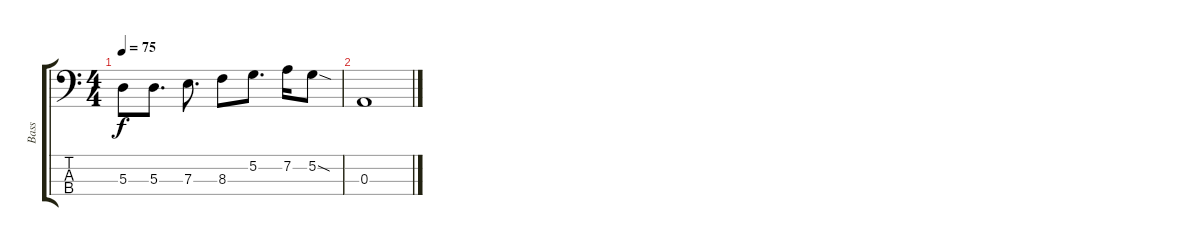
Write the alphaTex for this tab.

\track ("Bass" "Bass") {instrument electricbassfinger}
\staff {score tabs}
\tuning (G2 D2 A1 E1) {hide}
\ts (4 4)
\tempo 75
\clef f4
\ks c
5.3.8{dy f} 5.3.8{d} 7.3.8{d} 8.3.8 5.2.8{d} 7.2.16 5.2{sod}.8 |
0.3.1
